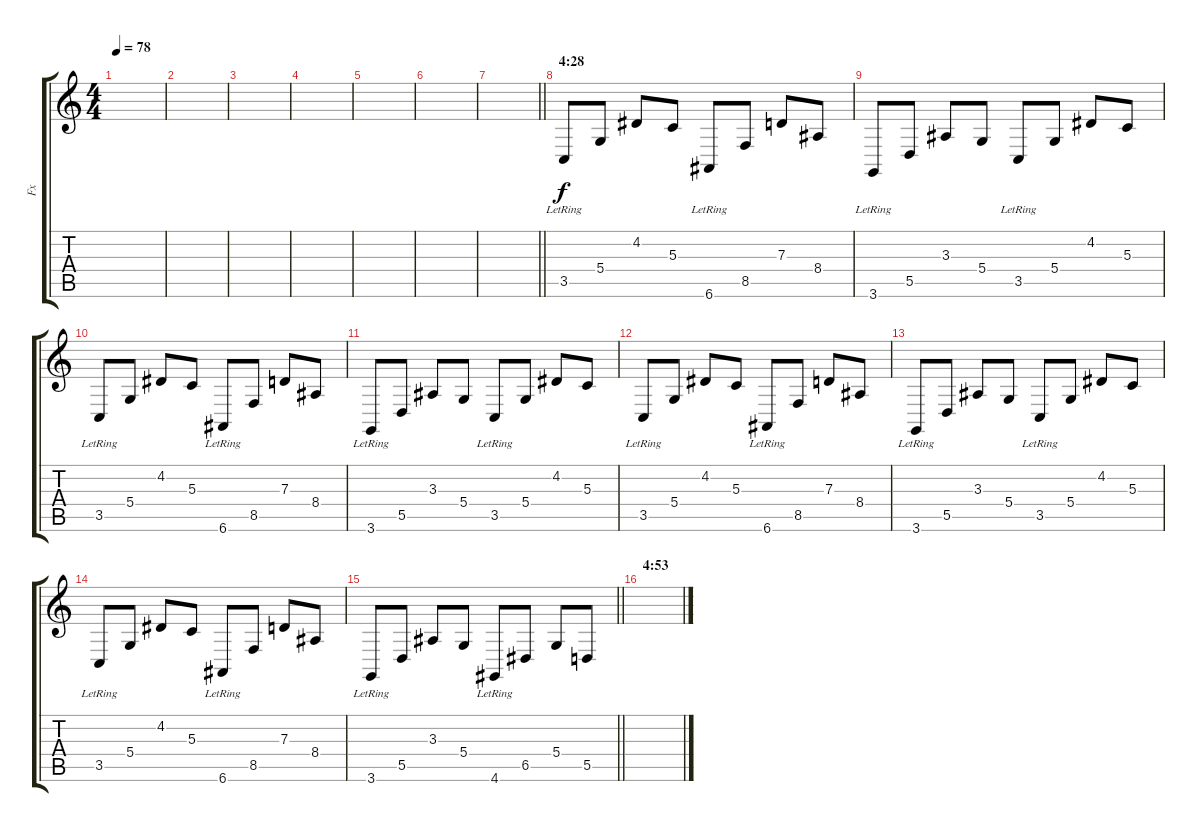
\track ("Fx" "Fx") {instrument acousticgrandpiano}
\staff {score tabs}
\tuning (E4 B3 G3 D3 A2 E2) {hide}
\ts (4 4)
\tempo 78
\clef g2
\ks c
|
|
|
|
|
|
\barLineRight lightlight
|
\section ("" "4:28")
3.5{lr}.8 5.4.8 4.2.8 5.3.8 6.6{lr}.8 8.5.8 7.3.8 8.4.8 |
3.6{lr}.8 5.5.8 3.3.8 5.4.8 3.5{lr}.8 5.4.8 4.2.8 5.3.8 |
3.5{lr}.8 5.4.8 4.2.8 5.3.8 6.6{lr}.8 8.5.8 7.3.8 8.4.8 |
3.6{lr}.8 5.5.8 3.3.8 5.4.8 3.5{lr}.8 5.4.8 4.2.8 5.3.8 |
3.5{lr}.8 5.4.8 4.2.8 5.3.8 6.6{lr}.8 8.5.8 7.3.8 8.4.8 |
3.6{lr}.8 5.5.8 3.3.8 5.4.8 3.5{lr}.8 5.4.8 4.2.8 5.3.8 |
3.5{lr}.8 5.4.8 4.2.8 5.3.8 6.6{lr}.8 8.5.8 7.3.8 8.4.8 |
\barLineRight lightlight
3.6{lr}.8 5.5.8 3.3.8 5.4.8 4.6{lr}.8 6.5.8 5.4.8 5.5.8 |
\section ("" "4:53")
